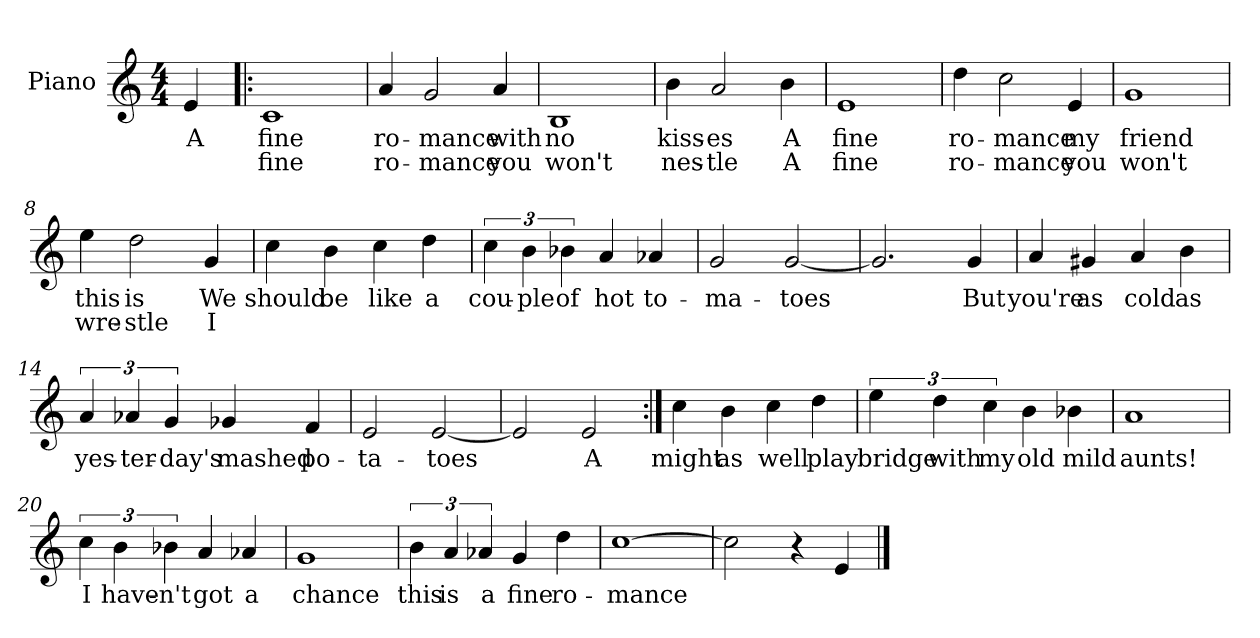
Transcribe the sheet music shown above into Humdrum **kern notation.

**kern	**text	**text
*part1	*part1	*part1
*staff1	*staff1	*staff1
*I"Piano	*	*
*I'Pno.	*	*
*clefG2	*	*
*k[]	*	*
*M4/4	*	*
*MM160	*	*
=	=	=
!	!LO:LY:b	!
4e/	A	.
=1!|:	=1!|:	=1!|:
!	!LO:LY:b	!LO:LY:b
1c	fine	fine
=2	=2	=2
!	!LO:LY:b	!LO:LY:b
4a/	ro-	ro-
!	!LO:LY:b	!LO:LY:b
2g/	-mance	-mance
!	!LO:LY:b	!LO:LY:b
4a/	with	you
=3	=3	=3
!	!LO:LY:b	!LO:LY:b
1B	no	won't
=4	=4	=4
!	!LO:LY:b	!LO:LY:b
4b\	kiss-	nes-
!	!LO:LY:b	!LO:LY:b
2a/	-es	-tle
!	!LO:LY:b	!LO:LY:b
4b\	A	A
=5	=5	=5
!	!LO:LY:b	!LO:LY:b
1e	fine	fine
=6	=6	=6
!	!LO:LY:b	!LO:LY:b
4dd\	ro-	ro-
!	!LO:LY:b	!LO:LY:b
2cc\	-mance	-mance
!	!LO:LY:b	!LO:LY:b
4e/	my	you
=7	=7	=7
!	!LO:LY:b	!LO:LY:b
1g	friend	won't
=8	=8	=8
!	!LO:LY:b	!LO:LY:b
4ee\	this	wre-
!	!LO:LY:b	!LO:LY:b
2dd\	is	-stle
!	!LO:LY:b	!LO:LY:b
4g/	We	I
!!LO:LB:g=z
=9	=9	=9
!	!LO:LY:b	!
4cc\	should	.
!	!LO:LY:b	!
4b\	be	.
!	!LO:LY:b	!
4cc\	like	.
!	!LO:LY:b	!
4dd\	a	.
=10	=10	=10
!	!LO:LY:b	!
6cc\	cou-	.
!	!LO:LY:b	!
6b\	-ple	.
!	!LO:LY:b	!
6b-X\	of	.
!	!LO:LY:b	!
4a/	hot	.
!	!LO:LY:b	!
4a-X/	to-	.
=11	=11	=11
!	!LO:LY:b	!
2g/	-ma-	.
!	!LO:LY:b	!
[2g/	-toes	.
=12	=12	=12
2.g/]	.	.
!	!LO:LY:b	!
4g/	But	.
=13	=13	=13
!	!LO:LY:b	!
4a/	you're	.
!	!LO:LY:b	!
4g#X/	as	.
!	!LO:LY:b	!
4a/	cold	.
!	!LO:LY:b	!
4b\	as	.
=14	=14	=14
!	!LO:LY:b	!
6a/	yes-	.
!	!LO:LY:b	!
6a-X/	-ter-	.
!	!LO:LY:b	!
6g/	-day's	.
!	!LO:LY:b	!
4g-X/	mashed	.
!	!LO:LY:b	!
4f/	po-	.
!!LO:LB:g=z
=15	=15	=15
!	!LO:LY:b	!
2e/	-ta-	.
!	!LO:LY:b	!
[2e/	-toes	.
=16	=16	=16
2e/]	.	.
!	!LO:LY:b	!
2e/	A	.
=17:|!	=17:|!	=17:|!
!	!LO:LY:b	!
4cc\	might	.
!	!LO:LY:b	!
4b\	as	.
!	!LO:LY:b	!
4cc\	well	.
!	!LO:LY:b	!
4dd\	play	.
=18	=18	=18
!	!LO:LY:b	!
6ee\	bridge	.
!	!LO:LY:b	!
6dd\	with	.
!	!LO:LY:b	!
6cc\	my	.
!	!LO:LY:b	!
4b\	old	.
!	!LO:LY:b	!
4b-X\	mild	.
=19	=19	=19
!	!LO:LY:b	!
1a	aunts!	.
=20	=20	=20
!	!LO:LY:b	!
6cc\	I	.
!	!LO:LY:b	!
6b\	have-	.
!	!LO:LY:b	!
6b-X\	-n't	.
!	!LO:LY:b	!
4a/	got	.
!	!LO:LY:b	!
4a-X/	a	.
=21	=21	=21
!	!LO:LY:b	!
1g	chance	.
!!LO:LB:g=z
=22	=22	=22
!	!LO:LY:b	!
6b\	this	.
!	!LO:LY:b	!
6a/	is	.
!	!LO:LY:b	!
6a-X/	a	.
!	!LO:LY:b	!
4g/	fine	.
!	!LO:LY:b	!
4dd\	ro-	.
=23	=23	=23
!	!LO:LY:b	!
[1cc	-mance	.
=24	=24	=24
2cc\]	.	.
4r	.	.
4e/	.	.
==	==	==
*-	*-	*-
